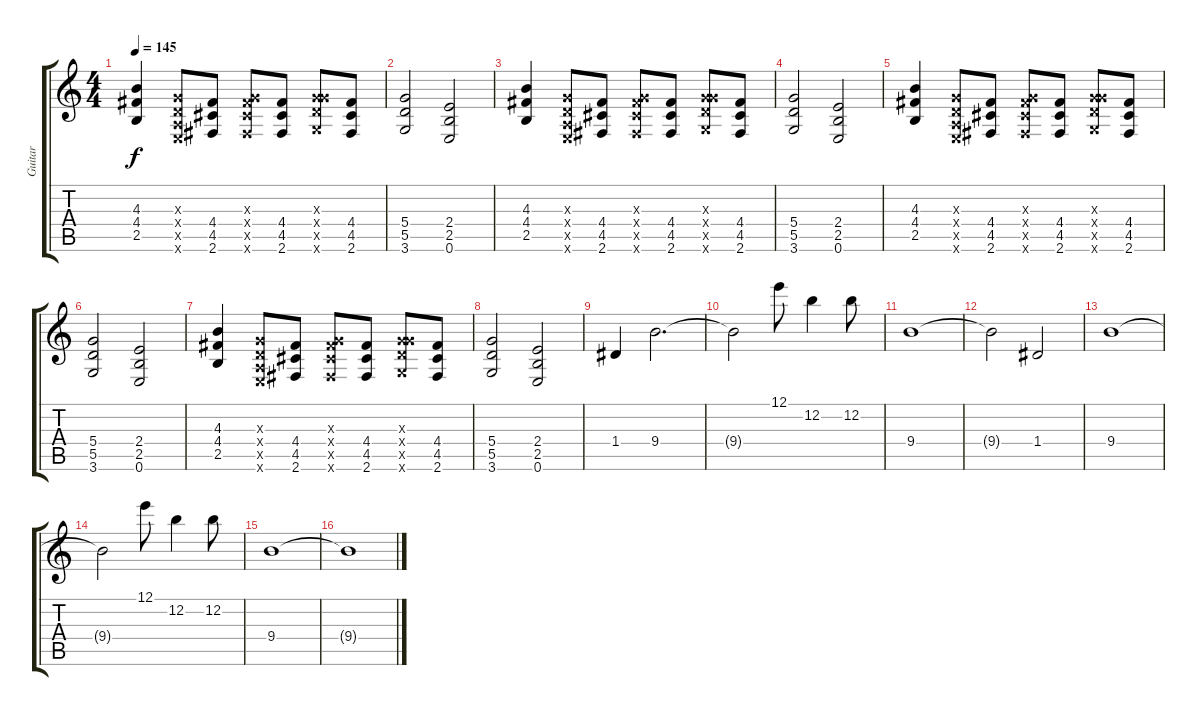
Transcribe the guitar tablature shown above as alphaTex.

\track ("Guitar" "Guitar") {instrument overdrivenguitar}
\staff {score tabs}
\tuning (E4 B3 G3 D3 A2 E2) {hide}
\ts (4 4)
\tempo 145
\clef g2
\ks c
(4.3 4.4 2.5).4{dy f} (0.3{x} 0.4{x} 0.5{x} 0.6{x}).8 (4.4 4.5 2.6).8 (0.3{x} 4.4{x} 4.5{x} 2.6{x}).8 (4.4 4.5 2.6).8 (0.3{x} 5.4{x} 5.5{x} 3.6{x}).8 (4.4 4.5 2.6).8 |
(5.4 5.5 3.6).2 (2.4 2.5 0.6).2 |
(4.3 4.4 2.5).4 (0.3{x} 0.4{x} 0.5{x} 0.6{x}).8 (4.4 4.5 2.6).8 (0.3{x} 4.4{x} 4.5{x} 2.6{x}).8 (4.4 4.5 2.6).8 (0.3{x} 5.4{x} 5.5{x} 3.6{x}).8 (4.4 4.5 2.6).8 |
(5.4 5.5 3.6).2 (2.4 2.5 0.6).2 |
(4.3 4.4 2.5).4 (0.3{x} 0.4{x} 0.5{x} 0.6{x}).8 (4.4 4.5 2.6).8 (0.3{x} 4.4{x} 4.5{x} 2.6{x}).8 (4.4 4.5 2.6).8 (0.3{x} 5.4{x} 5.5{x} 3.6{x}).8 (4.4 4.5 2.6).8 |
(5.4 5.5 3.6).2 (2.4 2.5 0.6).2 |
(4.3 4.4 2.5).4 (0.3{x} 0.4{x} 0.5{x} 0.6{x}).8 (4.4 4.5 2.6).8 (0.3{x} 4.4{x} 4.5{x} 2.6{x}).8 (4.4 4.5 2.6).8 (0.3{x} 5.4{x} 5.5{x} 3.6{x}).8 (4.4 4.5 2.6).8 |
(5.4 5.5 3.6).2 (2.4 2.5 0.6).2 |
1.4.4 9.4.2{d} |
9.4{t}.2 12.1.8 12.2.4 12.2.8 |
9.4.1 |
9.4{t}.2 1.4.2 |
9.4.1 |
9.4{t}.2 12.1.8 12.2.4 12.2.8 |
9.4.1 |
9.4{t}.1
